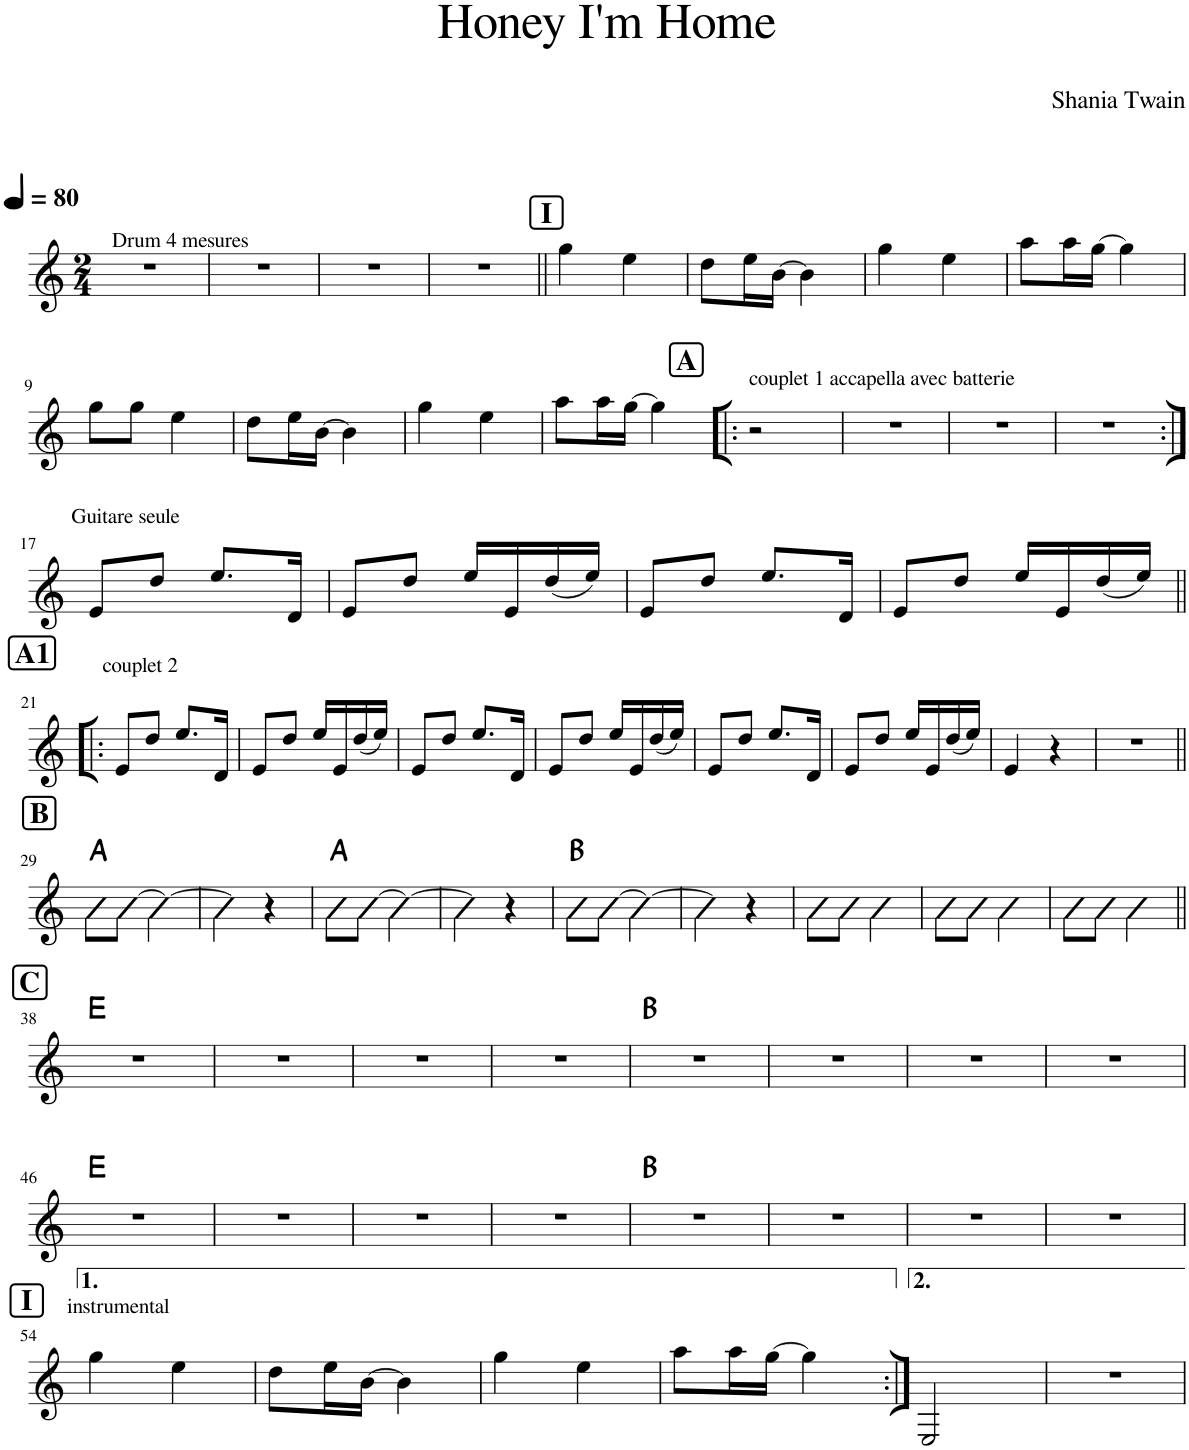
**kern	**harte
*part1	*part1
*staff1	*
*I"Piano	*
*I'Pno.	*
*clefG2	*
*k[]	*
*M2/4	*
*MM80	*
=1	=1
!LO:TX:a:t=Drum 4 mesures	!
2r	.
=2	=2
2r	.
=3	=3
2r	.
=4	=4
2r	.
!!LO:REH:place=s1:a:B:cj:fs=14:t=I
=5||	=5||
4gg\	.
4ee\	.
=6	=6
8dd\L	.
16ee\L	.
[16b\JJ	.
4b\]	.
=7	=7
4gg\	.
4ee\	.
=8	=8
8aa\L	.
16aa\L	.
[16gg\JJ	.
4gg\]	.
!!LO:LB:g=z
=9	=9
8gg\L	.
8gg\J	.
4ee\	.
=10	=10
8dd\L	.
16ee\L	.
[16b\JJ	.
4b\]	.
=11	=11
4gg\	.
4ee\	.
=12	=12
8aa\L	.
16aa\L	.
[16gg\JJ	.
4gg\]	.
!!LO:REH:place=s1:a:B:cj:fs=14:t=A
=13!|:	=13!|:
!LO:TX:a:t=couplet 1 accapella avec batterie	!
2r	.
=14	=14
2r	.
=15	=15
2r	.
=16	=16
2r	.
!!LO:LB:g=z
=17:|!	=17:|!
!LO:TX:a:t=Guitare seule	!
8e/L	.
8dd/J	.
8.ee/L	.
16d/Jk	.
=18	=18
8e/L	.
8dd/J	.
16ee/LL	.
16e/	.
(16dd/	.
16ee/JJ)	.
=19	=19
8e/L	.
8dd/J	.
8.ee/L	.
16d/Jk	.
=20	=20
8e/L	.
8dd/J	.
16ee/LL	.
16e/	.
(16dd/	.
16ee/JJ)	.
!!LO:LB:g=z
!!LO:REH:place=s1:a:B:cj:fs=14:t=A1
=21!|:	=21!|:
!LO:TX:a:t=couplet 2	!
8e/L	.
8dd/J	.
8.ee/L	.
16d/Jk	.
=22	=22
8e/L	.
8dd/J	.
16ee/LL	.
16e/	.
(16dd/	.
16ee/JJ)	.
=23	=23
8e/L	.
8dd/J	.
8.ee/L	.
16d/Jk	.
=24	=24
8e/L	.
8dd/J	.
16ee/LL	.
16e/	.
(16dd/	.
16ee/JJ)	.
=25	=25
8e/L	.
8dd/J	.
8.ee/L	.
16d/Jk	.
=26	=26
8e/L	.
8dd/J	.
16ee/LL	.
16e/	.
(16dd/	.
16ee/JJ)	.
=27	=27
4e/	.
4r	.
=28	=28
2r	.
!!LO:LB:g=z
!!LO:REH:place=s1:a:B:cj:fs=14:t=B
=29||	=29||
8a\L	A:maj
[8a\J	.
4a\_	.
=30	=30
4a\]	.
4r	.
=31	=31
8a\L	A:maj
[8a\J	.
4a\_	.
=32	=32
4a\]	.
4r	.
=33	=33
8a\L	B:maj
[8a\J	.
4a\_	.
=34	=34
4a\]	.
4r	.
=35	=35
8b\L	.
8b\J	.
4b\	.
=36	=36
8b\L	.
8b\J	.
4b\	.
=37	=37
8b\L	.
8b\J	.
4b\	.
!!LO:LB:g=z
!!LO:REH:place=s1:a:B:cj:fs=14:t=C
=38||	=38||
2r	E:maj
=39	=39
2r	.
=40	=40
2r	.
=41	=41
2r	.
=42	=42
2r	B:maj
=43	=43
2r	.
=44	=44
2r	.
=45	=45
2r	.
!!LO:LB:g=z
=46	=46
2r	E:maj
=47	=47
2r	.
=48	=48
2r	.
=49	=49
2r	.
=50	=50
2r	B:maj
=51	=51
2r	.
=52	=52
2r	.
=53	=53
2r	.
!!LO:LB:g=z
!!LO:REH:place=s1:a:B:cj:fs=14:t=I
=54	=54
!LO:TX:a:t=instrumental	!
4gg\	.
4ee\	.
=55	=55
8dd\L	.
16ee\L	.
[16b\JJ	.
4b\]	.
=56	=56
4gg\	.
4ee\	.
=57	=57
8aa\L	.
16aa\L	.
[16gg\JJ	.
4gg\]	.
=58:|!	=58:|!
2E/	.
=59	=59
2r	.
=	=
*-	*-
